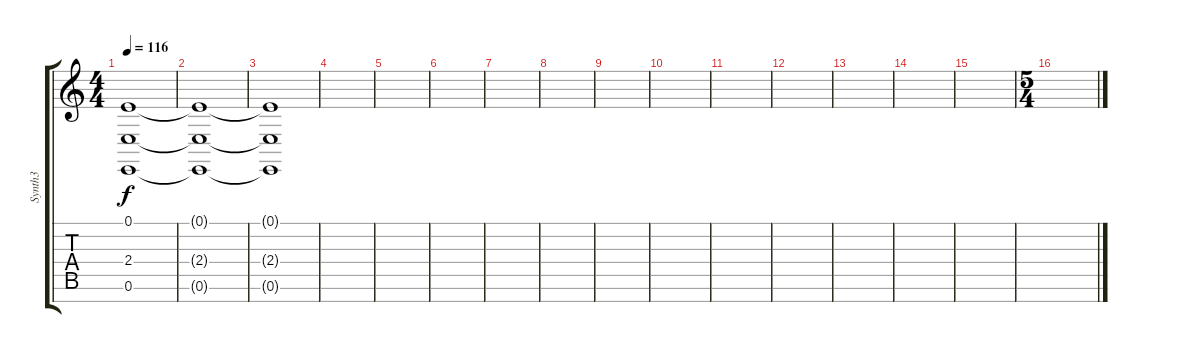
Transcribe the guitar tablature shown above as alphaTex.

\track ("Synth3" "Synth3") {instrument synthstrings1}
\staff {score tabs}
\tuning (E4 B3 G3 D3 A2 E2 B1) {hide}
\ts (4 4)
\tempo 116
\clef g2
\ks c
(0.1 2.4 0.6).1{dy f volume 6} |
(0.1{t} 2.4{t} 0.6{t}).1 |
(0.1{t} 2.4{t} 0.6{t}).1 |
|
|
|
|
|
|
|
|
|
|
|
|
\ts (5 4)
